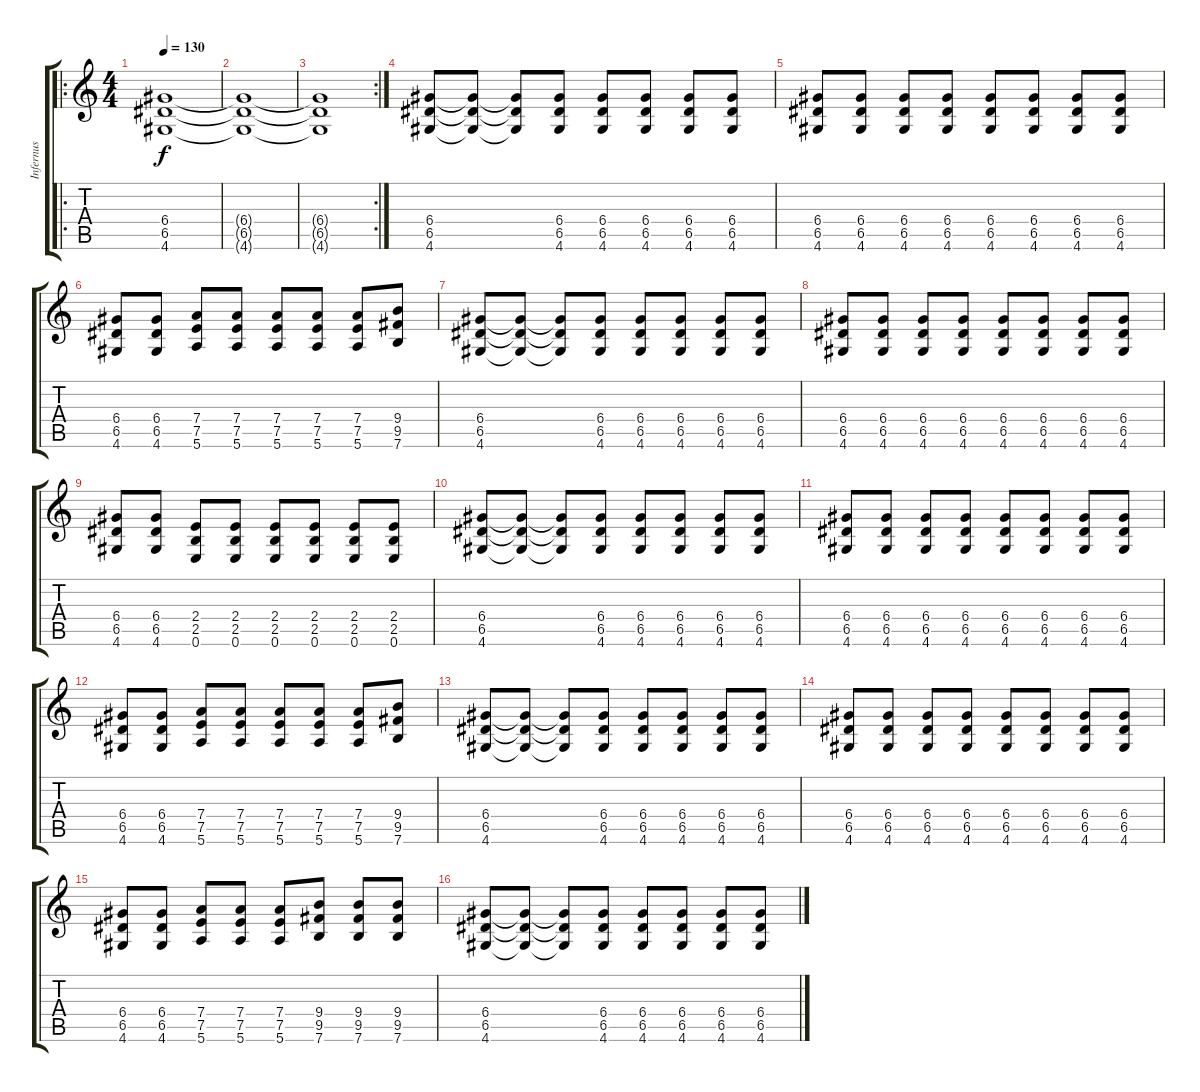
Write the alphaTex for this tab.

\track ("Infernus" "Infernus") {instrument distortionguitar}
\staff {score tabs}
\tuning (E4 B3 G3 D3 A2 E2) {hide}
\ro
\ts (4 4)
\tempo 130
\clef g2
\ks c
(6.4 6.5 4.6).1{dy f} |
(6.4{t} 6.5{t} 4.6{t}).1 |
\rc 2
(6.4{t} 6.5{t} 4.6{t}).1 |
(6.4 6.5 4.6).8 (6.4{t} 6.5{t} 4.6{t}).8 (6.4{t} 6.5{t} 4.6{t}).8 (6.4 6.5 4.6).8 (6.4 6.5 4.6).8 (6.4 6.5 4.6).8 (6.4 6.5 4.6).8 (6.4 6.5 4.6).8 |
(6.4 6.5 4.6).8 (6.4 6.5 4.6).8 (6.4 6.5 4.6).8 (6.4 6.5 4.6).8 (6.4 6.5 4.6).8 (6.4 6.5 4.6).8 (6.4 6.5 4.6).8 (6.4 6.5 4.6).8 |
(6.4 6.5 4.6).8 (6.4 6.5 4.6).8 (7.4 7.5 5.6).8 (7.4 7.5 5.6).8 (7.4 7.5 5.6).8 (7.4 7.5 5.6).8 (7.4 7.5 5.6).8 (9.4 9.5 7.6).8 |
(6.4 6.5 4.6).8 (6.4{t} 6.5{t} 4.6{t}).8 (6.4{t} 6.5{t} 4.6{t}).8 (6.4 6.5 4.6).8 (6.4 6.5 4.6).8 (6.4 6.5 4.6).8 (6.4 6.5 4.6).8 (6.4 6.5 4.6).8 |
(6.4 6.5 4.6).8 (6.4 6.5 4.6).8 (6.4 6.5 4.6).8 (6.4 6.5 4.6).8 (6.4 6.5 4.6).8 (6.4 6.5 4.6).8 (6.4 6.5 4.6).8 (6.4 6.5 4.6).8 |
(6.4 6.5 4.6).8 (6.4 6.5 4.6).8 (2.4 2.5 0.6).8 (2.4 2.5 0.6).8 (2.4 2.5 0.6).8 (2.4 2.5 0.6).8 (2.4 2.5 0.6).8 (2.4 2.5 0.6).8 |
(6.4 6.5 4.6).8 (6.4{t} 6.5{t} 4.6{t}).8 (6.4{t} 6.5{t} 4.6{t}).8 (6.4 6.5 4.6).8 (6.4 6.5 4.6).8 (6.4 6.5 4.6).8 (6.4 6.5 4.6).8 (6.4 6.5 4.6).8 |
(6.4 6.5 4.6).8 (6.4 6.5 4.6).8 (6.4 6.5 4.6).8 (6.4 6.5 4.6).8 (6.4 6.5 4.6).8 (6.4 6.5 4.6).8 (6.4 6.5 4.6).8 (6.4 6.5 4.6).8 |
(6.4 6.5 4.6).8 (6.4 6.5 4.6).8 (7.4 7.5 5.6).8 (7.4 7.5 5.6).8 (7.4 7.5 5.6).8 (7.4 7.5 5.6).8 (7.4 7.5 5.6).8 (9.4 9.5 7.6).8 |
(6.4 6.5 4.6).8 (6.4{t} 6.5{t} 4.6{t}).8 (6.4{t} 6.5{t} 4.6{t}).8 (6.4 6.5 4.6).8 (6.4 6.5 4.6).8 (6.4 6.5 4.6).8 (6.4 6.5 4.6).8 (6.4 6.5 4.6).8 |
(6.4 6.5 4.6).8 (6.4 6.5 4.6).8 (6.4 6.5 4.6).8 (6.4 6.5 4.6).8 (6.4 6.5 4.6).8 (6.4 6.5 4.6).8 (6.4 6.5 4.6).8 (6.4 6.5 4.6).8 |
(6.4 6.5 4.6).8 (6.4 6.5 4.6).8 (7.4 7.5 5.6).8 (7.4 7.5 5.6).8 (7.4 7.5 5.6).8 (9.4 9.5 7.6).8 (9.4 9.5 7.6).8 (9.4 9.5 7.6).8 |
(6.4 6.5 4.6).8 (6.4{t} 6.5{t} 4.6{t}).8 (6.4{t} 6.5{t} 4.6{t}).8 (6.4 6.5 4.6).8 (6.4 6.5 4.6).8 (6.4 6.5 4.6).8 (6.4 6.5 4.6).8 (6.4 6.5 4.6).8
